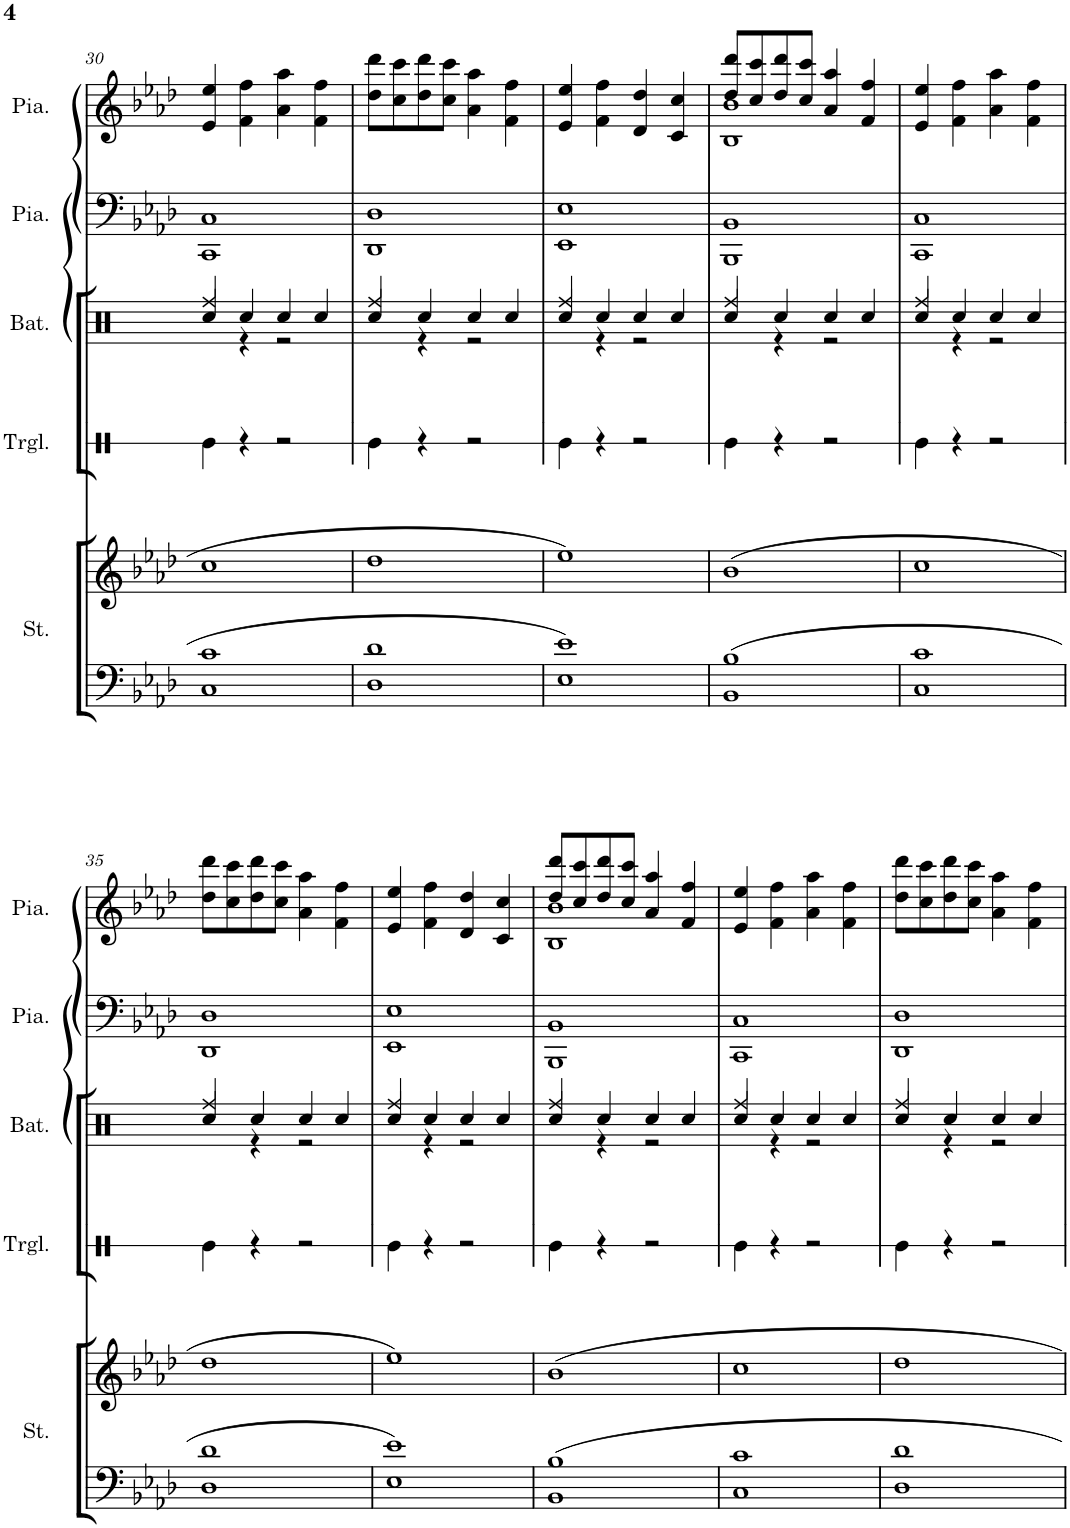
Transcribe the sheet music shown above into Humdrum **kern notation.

**kern	**kern	**kern	**kern	**kern	**kern
*part5	*part5	*part4	*part3	*part2	*part1
*staff6	*staff5	*staff4	*staff3	*staff2	*staff1
*I"Cordes	*	*I"Triangle	*I"Batterie	*I"Piano	*I"Piano
*	*	*I'Trgl.	*I'Bat.	*I'Pia.	*I'Pia.
!!LO:PB:g=z
*clefF4	*clefG2	*clefX	*clefX	*clefF4	*clefG2
*k[b-e-a-d-]	*k[b-e-a-d-]	*k[]	*k[]	*k[b-e-a-d-]	*k[b-e-a-d-]
*M4/4	*M4/4	*M4/4	*M4/4	*M4/4	*M4/4
=30	=30	=30	=30	=30	=30
*	*	*	*^	*	*
1C 1c	1cc	4Re\	4Rcc/	4Rff/	1CC 1C	4e-/ 4ee-/
.	.	4r	4Rcc/	4r	.	4f\ 4ff\
.	.	2r	4Rcc/	2r	.	4a-\ 4aa-\
.	.	.	4Rcc/	.	.	4f\ 4ff\
=31	=31	=31	=31	=31	=31	=31
1D- 1d-	1dd-	4Re\	4Rcc/	4Rff/	1DD- 1D-	8dd-\ 8ddd-\L
.	.	.	.	.	.	8cc\ 8ccc\
.	.	4r	4Rcc/	4r	.	8dd-\ 8ddd-\
.	.	.	.	.	.	8cc\ 8ccc\J
.	.	2r	4Rcc/	2r	.	4a-\ 4aa-\
.	.	.	4Rcc/	.	.	4f\ 4ff\
=32	=32	=32	=32	=32	=32	=32
1E- 1e-	1ee-	4Re\	4Rcc/	4Rff/	1EE- 1E-	4e-/ 4ee-/
.	.	4r	4Rcc/	4r	.	4f\ 4ff\
.	.	2r	4Rcc/	2r	.	4d-/ 4dd-/
.	.	.	4Rcc/	.	.	4c/ 4cc/
=33	=33	=33	=33	=33	=33	=33
*	*	*	*	*	*	*^
1BB- 1B-	(1b-	4Re\	4Rcc/	4Rff/	1BBB- 1BB-	8dd-/ 8ddd-/L	1B- 1b-
.	.	.	.	.	.	8cc/ 8ccc/	.
.	.	4r	4Rcc/	4r	.	8dd-/ 8ddd-/	.
.	.	.	.	.	.	8cc/ 8ccc/J	.
.	.	2r	4Rcc/	2r	.	4a-/ 4aa-/	.
.	.	.	4Rcc/	.	.	4f/ 4ff/	.
*	*	*	*	*	*	*v	*v
=34	=34	=34	=34	=34	=34	=34
1C 1c	1cc	4Re\	4Rcc/	4Rff/	1CC 1C	4e-/ 4ee-/
.	.	4r	4Rcc/	4r	.	4f\ 4ff\
.	.	2r	4Rcc/	2r	.	4a-\ 4aa-\
.	.	.	4Rcc/	.	.	4f\ 4ff\
!!LO:LB:g=z
=35	=35	=35	=35	=35	=35	=35
1D- 1d-	1dd-	4Re\	4Rcc/	4Rff/	1DD- 1D-	8dd-\ 8ddd-\L
.	.	.	.	.	.	8cc\ 8ccc\
.	.	4r	4Rcc/	4r	.	8dd-\ 8ddd-\
.	.	.	.	.	.	8cc\ 8ccc\J
.	.	2r	4Rcc/	2r	.	4a-\ 4aa-\
.	.	.	4Rcc/	.	.	4f\ 4ff\
=36	=36	=36	=36	=36	=36	=36
1E- 1e-	1ee-)	4Re\	4Rcc/	4Rff/	1EE- 1E-	4e-/ 4ee-/
.	.	4r	4Rcc/	4r	.	4f\ 4ff\
.	.	2r	4Rcc/	2r	.	4d-/ 4dd-/
.	.	.	4Rcc/	.	.	4c/ 4cc/
=37	=37	=37	=37	=37	=37	=37
*	*	*	*	*	*	*^
1BB- 1B-	1b-	4Re\	4Rcc/	4Rff/	1BBB- 1BB-	8dd-/ 8ddd-/L	1B- 1b-
.	.	.	.	.	.	8cc/ 8ccc/	.
.	.	4r	4Rcc/	4r	.	8dd-/ 8ddd-/	.
.	.	.	.	.	.	8cc/ 8ccc/J	.
.	.	2r	4Rcc/	2r	.	4a-/ 4aa-/	.
.	.	.	4Rcc/	.	.	4f/ 4ff/	.
*	*	*	*	*	*	*v	*v
=38	=38	=38	=38	=38	=38	=38
1C 1c	1cc	4Re\	4Rcc/	4Rff/	1CC 1C	4e-/ 4ee-/
.	.	4r	4Rcc/	4r	.	4f\ 4ff\
.	.	2r	4Rcc/	2r	.	4a-\ 4aa-\
.	.	.	4Rcc/	.	.	4f\ 4ff\
=39	=39	=39	=39	=39	=39	=39
1D- 1d-	1dd-	4Re\	4Rcc/	4Rff/	1DD- 1D-	8dd-\ 8ddd-\L
.	.	.	.	.	.	8cc\ 8ccc\
.	.	4r	4Rcc/	4r	.	8dd-\ 8ddd-\
.	.	.	.	.	.	8cc\ 8ccc\J
.	.	2r	4Rcc/	2r	.	4a-\ 4aa-\
.	.	.	4Rcc/	.	.	4f\ 4ff\
*	*	*	*v	*v	*	*
=	=	=	=	=	=
*-	*-	*-	*-	*-	*-
